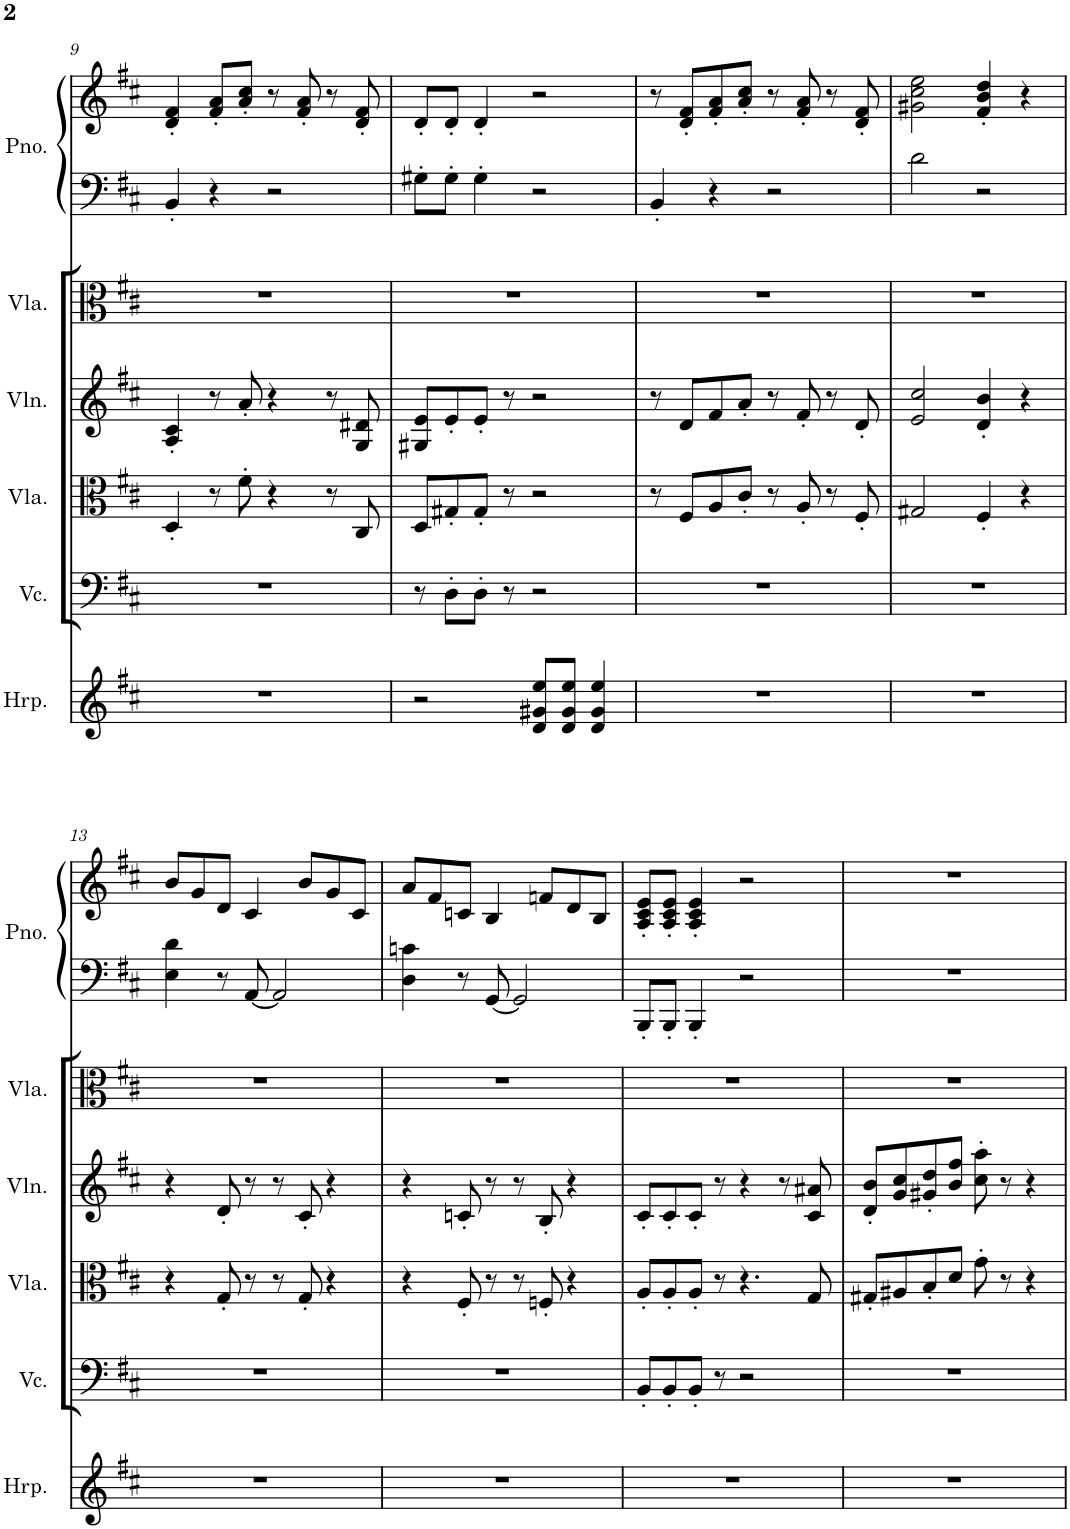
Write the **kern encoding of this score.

**kern	**kern	**kern	**kern	**kern	**kern	**kern
*part6	*part5	*part4	*part3	*part2	*part1	*part1
*staff7	*staff6	*staff5	*staff4	*staff3	*staff2	*staff1
*I"Harp	*I"Violoncello	*I"Viola	*I"Violin	*I"Viola	*I"Piano	*
*I'Hrp.	*I'Vc.	*I'Vla.	*I'Vln.	*I'Vla.	*I'Pno.	*
!!LO:PB:g=z
*clefG2	*clefF4	*clefC3	*clefG2	*clefC3	*clefF4	*clefG2
*k[f#c#]	*k[f#c#]	*k[f#c#]	*k[f#c#]	*k[f#c#]	*k[f#c#]	*k[f#c#]
*M4/4	*M4/4	*M4/4	*M4/4	*M4/4	*M4/4	*M4/4
=9	=9	=9	=9	=9	=9	=9
1r	1r	4D'/	4A/' 4c#/'	1r	4BB'/	4d/' 4f#/'
.	.	8r	8r	.	4r	8f#/' 8a/'L
.	.	8f#'\	8a'/	.	.	8a/' 8cc#/'J
.	.	4r	4r	.	2r	8r
.	.	.	.	.	.	8f#/' 8a/'
.	.	8r	8r	.	.	8r
.	.	8C#/	8G/ 8d#X/	.	.	8d/' 8f#/'
=10	=10	=10	=10	=10	=10	=10
2r	8r	8D/L	8G#X/ 8e/L	1r	8G#X'\L	8d'/L
.	8D'\L	8G#X'/	8e'/	.	8G#'\J	8d'/J
.	8D'\J	8G#'/J	8e'/J	.	4G#'\	4d'/
.	8r	8r	8r	.	.	.
8d/ 8g#X/ 8ee/L	2r	2r	2r	.	2r	2r
8d/ 8g#/ 8ee/J	.	.	.	.	.	.
4d/ 4g#/ 4ee/	.	.	.	.	.	.
=11	=11	=11	=11	=11	=11	=11
1r	1r	8r	8r	1r	4BB'/	8r
.	.	8F#/L	8d/L	.	.	8d/' 8f#/'L
.	.	8A/	8f#/	.	4r	8f#/' 8a/'
.	.	8c#'/J	8a'/J	.	.	8a/' 8cc#/'J
.	.	8r	8r	.	2r	8r
.	.	8A'/	8f#'/	.	.	8f#/' 8a/'
.	.	8r	8r	.	.	8r
.	.	8F#'/	8d'/	.	.	8d/' 8f#/'
=12	=12	=12	=12	=12	=12	=12
1r	1r	2G#X/	2e/ 2cc#/	1r	2d\	2g#X\ 2cc#\ 2ee\
.	.	4F#'/	4d/' 4b/'	.	2r	4f#/' 4b/' 4dd/'
.	.	4r	4r	.	.	4r
!!LO:LB:g=z
=13	=13	=13	=13	=13	=13	=13
1r	1r	4r	4r	1r	4E\ 4d\	8b/L
.	.	.	.	.	.	8g/
.	.	8G'/	8d'/	.	8r	8d/J
.	.	8r	8r	.	[8AA/	4c#/
.	.	8r	8r	.	2AA/]	.
.	.	8G'/	8c#'/	.	.	8b/L
.	.	4r	4r	.	.	8g/
.	.	.	.	.	.	8c#/J
=14	=14	=14	=14	=14	=14	=14
1r	1r	4r	4r	1r	4D\ 4cn\	8a/L
.	.	.	.	.	.	8f#/
.	.	8F#'/	8cn'/	.	8r	8cn/J
.	.	8r	8r	.	[8GG/	4B/
.	.	8r	8r	.	2GG/]	.
.	.	8Fn'/	8B'/	.	.	8fn/L
.	.	4r	4r	.	.	8d/
.	.	.	.	.	.	8B/J
=15	=15	=15	=15	=15	=15	=15
1r	8BB'/L	8A'/L	8c#'/L	1r	8BBB'/L	8A/' 8c#/' 8e/'L
.	8BB'/	8A'/	8c#'/	.	8BBB'/J	8A/' 8c#/' 8e/'J
.	8BB'/J	8A'/J	8c#'/J	.	4BBB'/	4A/' 4c#/' 4e/'
.	8r	8r	8r	.	.	.
.	2r	4.r	4r	.	2r	2r
.	.	.	8r	.	.	.
.	.	8G/	8c#/ 8a#X/	.	.	.
=16	=16	=16	=16	=16	=16	=16
1r	1r	8G#X'/L	8d/' 8b/'L	1r	1r	1r
.	.	8A#X/	8g/ 8cc#/	.	.	.
.	.	8B'/	8g#X/' 8dd/'	.	.	.
.	.	8d/J	8b/ 8ff#/J	.	.	.
.	.	8g'\	8cc#\' 8aa\'	.	.	.
.	.	8r	8r	.	.	.
.	.	4r	4r	.	.	.
=	=	=	=	=	=	=
*-	*-	*-	*-	*-	*-	*-
